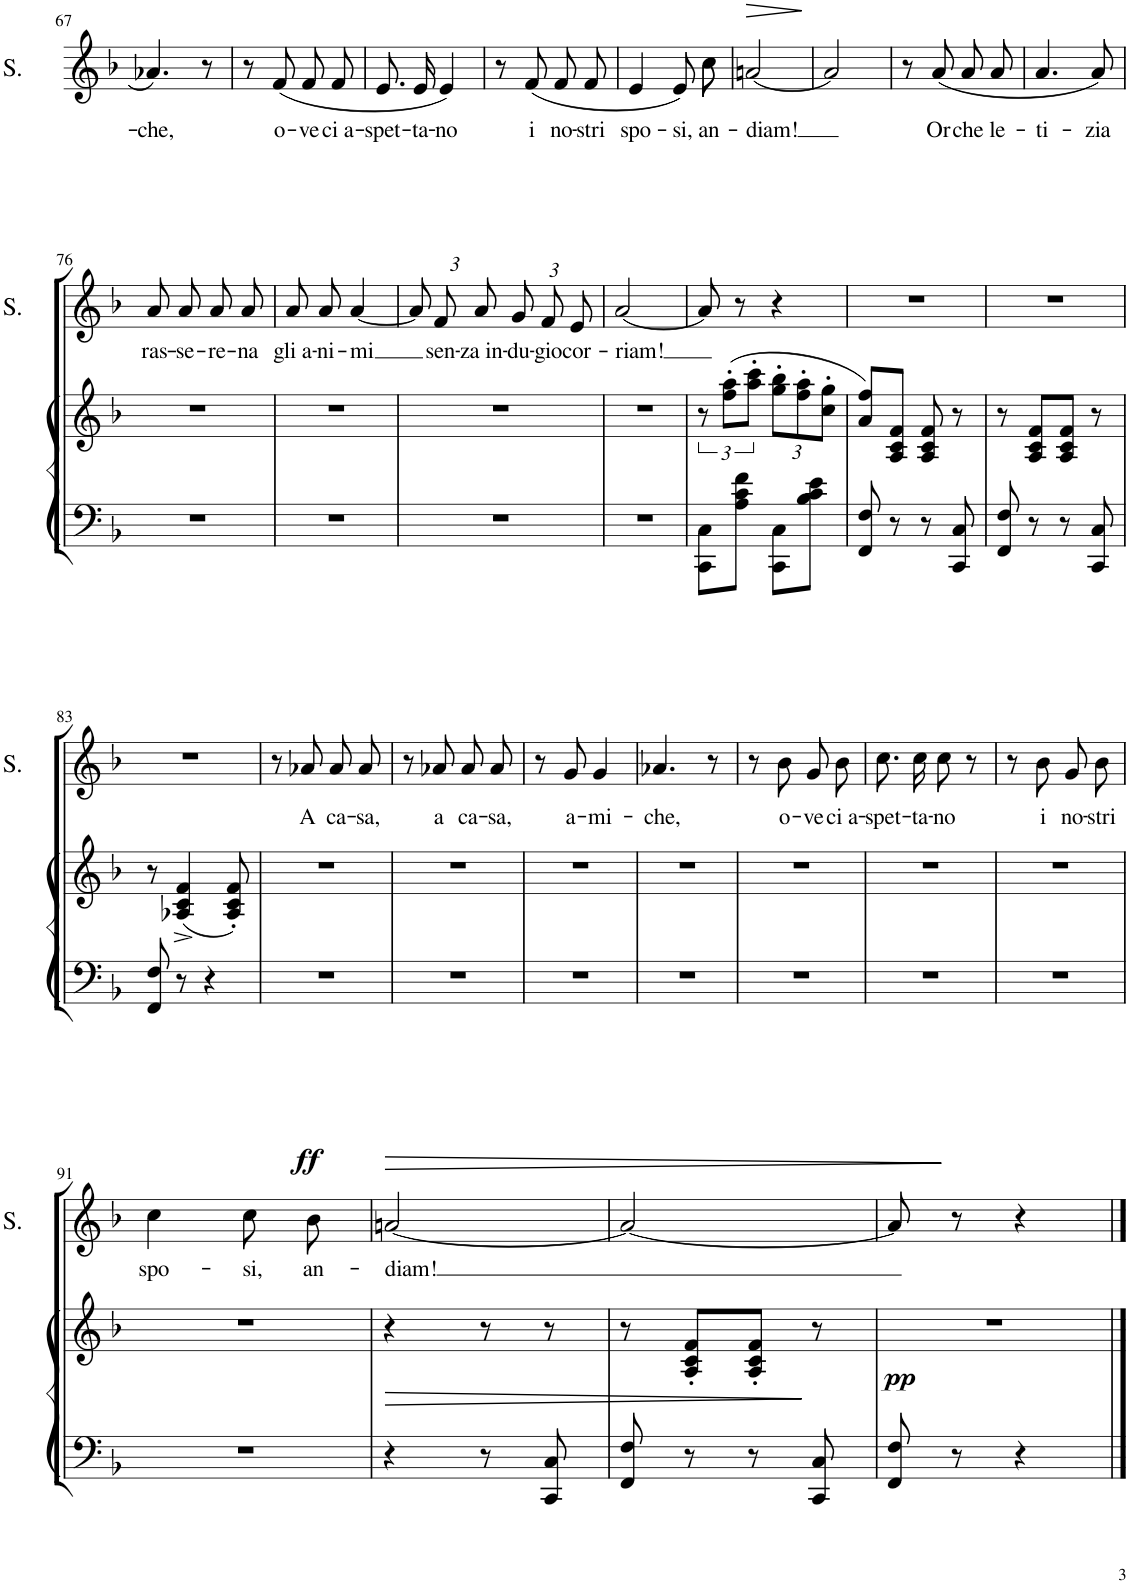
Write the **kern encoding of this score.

**kern	**kern	**dynam	**kern	**text	**dynam
*part2	*part2	*part2	*part1	*part1	*part1
*staff3	*staff2	*staff2/3	*staff1	*staff1	*staff1
*I"Piano	*	*	*I"Soprano	*	*
*I'Pno	*	*	*I'S.	*	*
!!LO:PB:g=z
*clefG2	*clefF4	*	*clefG2	*	*
*k[b-]	*k[b-]	*	*k[b-]	*	*
*M2/4	*M2/4	*	*M2/4	*	*
=67	=67	=67	=67	=67	=67
!	!	!	!	!LO:LY:b	!
2r	2r	.	4.a-X/	-che,	.
.	.	.	8r	.	.
=68	=68	=68	=68	=68	=68
2r	2r	.	8r	.	.
!	!	!	!	!LO:LY:b	!
.	.	.	(8f/	o-	.
!	!	!	!	!LO:LY:b	!
.	.	.	8f/L	-ve	.
!	!	!	!	!LO:LY:b	!
.	.	.	8f/J	ci a-	.
=69	=69	=69	=69	=69	=69
!	!	!	!	!LO:LY:b	!
2r	2r	.	8.e/L	-spet-	.
!	!	!	!	!LO:LY:b	!
.	.	.	16e/Jk	-ta-	.
!	!	!	!	!LO:LY:b	!
.	.	.	4e/)	-no	.
=70	=70	=70	=70	=70	=70
2r	2r	.	8r	.	.
!	!	!	!	!LO:LY:b	!
.	.	.	(8f/	i	.
!	!	!	!	!LO:LY:b	!
.	.	.	8f/L	no-	.
!	!	!	!	!LO:LY:b	!
.	.	.	8f/J	-stri	.
=71	=71	=71	=71	=71	=71
!	!	!	!	!LO:LY:b	!
*	*	*	*^	*	*
2r	2r	.	4e/	4.ryy	spo-	.
!	!	!	!	!	!LO:LY:b	!
.	.	.	8e/L)	.	-si,	.
!	!	!	!	!	!LO:LY:b	!
.	.	.	8cc/J	8cc\	an-	.
=72	=72	=72	=72	=72	=72	=72
!	!	!	!	!	!LO:LY:b	!LO:HP:b
*	*	*	*v	*v	*	*
2r	2r	.	[2an/	-diam!	>
.	.	.	.	.	]
=73	=73	=73	=73	=73	=73
2r	2r	.	2a/]	.	.
=74	=74	=74	=74	=74	=74
2r	2r	.	8r	.	.
!	!	!	!	!LO:LY:b	!
.	.	.	(8a/	Or	.
!	!	!	!	!LO:LY:b	!
.	.	.	8a/L	che	.
!	!	!	!	!LO:LY:b	!
.	.	.	8a/J	le-	.
=75	=75	=75	=75	=75	=75
!	!	!	!	!LO:LY:b	!
2r	2r	.	4.a/	-ti-	.
!	!	!	!	!LO:LY:b	!
.	.	.	8a/)	-zia	.
!!LO:LB:g=z
=76	=76	=76	=76	=76	=76
*clefF4	*	*	*	*	*
!	!	!	!	!LO:LY:b	!
2r	2r	.	8a/L	ras-	.
!	!	!	!	!LO:LY:b	!
.	.	.	8a/J	-se-	.
!	!	!	!	!LO:LY:b	!
.	.	.	8a/L	-re-	.
!	!	!	!	!LO:LY:b	!
.	.	.	8a/J	-na	.
=77	=77	=77	=77	=77	=77
!	!	!	!	!LO:LY:b	!
2r	2r	.	8a/L	gli a-	.
!	!	!	!	!LO:LY:b	!
.	.	.	8a/J	-ni-	.
!	!	!	!	!LO:LY:b	!
.	.	.	[4a/	-mi	.
=78	=78	=78	=78	=78	=78
*	*	*	*Xbrackettup	*	*
2r	2r	.	12a/L]	.	.
!	!	!	!	!LO:LY:b	!
.	.	.	12f/	sen-	.
!	!	!	!	!LO:LY:b	!
.	.	.	12a/J	-za in-	.
!	!	!	!	!LO:LY:b	!
.	.	.	12g/L	-du-	.
!	!	!	!	!LO:LY:b	!
.	.	.	12f/	-gio	.
!	!	!	!	!LO:LY:b	!
.	.	.	12e/J	cor-	.
=79	=79	=79	=79	=79	=79
!	!	!	!	!LO:LY:b	!
2r	2r	.	[2a/	-riam!	.
=80	=80	=80	=80	=80	=80
8CC\ 8C\L	12r	.	8a/]	.	.
.	(12ff\' 12aa\'L	.	.	.	.
8A\ 8c\ 8f\J	.	.	8r	.	.
.	12aa\' 12ccc\'J	.	.	.	.
*	*Xbrackettup	*	*	*	*
8CC\ 8C\L	12gg\' 12bb-\'L	.	4r	.	.
.	12ff\' 12aa\'	.	.	.	.
8B-\ 8c\ 8e\J	.	.	.	.	.
.	12cc\' 12gg\'J	.	.	.	.
=81	=81	=81	=81	=81	=81
8FF/ 8F/	8a/ 8ff/L)	.	2r	.	.
8r	8A/ 8c/ 8f/J	.	.	.	.
8r	8A/ 8c/ 8f/	.	.	.	.
8CC/ 8C/	8r	.	.	.	.
=82	=82	=82	=82	=82	=82
8FF/ 8F/	8r	.	2r	.	.
8r	8A/ 8c/ 8f/L	.	.	.	.
8r	8A/ 8c/ 8f/J	.	.	.	.
8CC/ 8C/	8r	.	.	.	.
!!LO:LB:g=z
=83	=83	=83	=83	=83	=83
8FF/ 8F/	8r	.	2r	.	.
8r	(4A-X/^ 4c/^ 4f/^	.	.	.	.
4r	.	.	.	.	.
.	8A-/' 8c/' 8f/')	.	.	.	.
=84	=84	=84	=84	=84	=84
2r	2r	.	8r	.	.
!	!	!	!	!LO:LY:b	!
.	.	.	8a-X/	A	.
!	!	!	!	!LO:LY:b	!
.	.	.	8a-/L	ca-	.
!	!	!	!	!LO:LY:b	!
.	.	.	8a-/J	-sa,	.
=85	=85	=85	=85	=85	=85
2r	2r	.	8r	.	.
!	!	!	!	!LO:LY:b	!
.	.	.	8a-X/	a	.
!	!	!	!	!LO:LY:b	!
.	.	.	8a-/L	ca-	.
!	!	!	!	!LO:LY:b	!
.	.	.	8a-/J	-sa,	.
=86	=86	=86	=86	=86	=86
2r	2r	.	8r	.	.
!	!	!	!	!LO:LY:b	!
.	.	.	8g/	a-	.
!	!	!	!	!LO:LY:b	!
.	.	.	4g/	-mi-	.
=87	=87	=87	=87	=87	=87
!	!	!	!	!LO:LY:b	!
2r	2r	.	4.a-X/	-che,	.
.	.	.	8r	.	.
=88	=88	=88	=88	=88	=88
2r	2r	.	8r	.	.
!	!	!	!	!LO:LY:b	!
.	.	.	8b-\	o-	.
!	!	!	!	!LO:LY:b	!
.	.	.	8g/L	-ve	.
!	!	!	!	!LO:LY:b	!
.	.	.	8b-/J	ci a-	.
=89	=89	=89	=89	=89	=89
!	!	!	!	!LO:LY:b	!
2r	2r	.	8.cc\L	-spet-	.
!	!	!	!	!LO:LY:b	!
.	.	.	16cc\Jk	-ta-	.
!	!	!	!	!LO:LY:b	!
.	.	.	8cc\	-no	.
.	.	.	8r	.	.
=90	=90	=90	=90	=90	=90
2r	2r	.	8r	.	.
!	!	!	!	!LO:LY:b	!
.	.	.	8b-\	i	.
!	!	!	!	!LO:LY:b	!
.	.	.	8g/L	no-	.
!	!	!	!	!LO:LY:b	!
.	.	.	8b-/J	-stri	.
!!LO:LB:g=z
=91	=91	=91	=91	=91	=91
!	!	!	!	!LO:LY:b	!
2r	2r	.	4cc\	spo-	.
!	!	!	!	!LO:LY:b	!
.	.	.	8cc\L	-si,	.
!	!	!	!	!LO:LY:b	!LO:DY:a
.	.	.	8b-\J	an-	ff
=92	=92	=92	=92	=92	=92
!	!	!LO:HP:b	!	!LO:LY:b	!LO:HP:b
4r	4r	>	[2an/	-diam!	>
8r	8r	.	.	.	.
8CC/ 8C/	8r	.	.	.	.
=93	=93	=93	=93	=93	=93
8FF/ 8F/	8r	.	2a/_	.	.
8r	8A/' 8c/' 8f/'L	.	.	.	.
8r	8A/' 8c/' 8f/'J	.	.	.	.
8CC/ 8C/	8r	]	.	.	.
=94	=94	=94	=94	=94	=94
!	!	!LO:DY:b	!	!	!
8FF/ 8F/	2r	pp	8a/]	.	.
8r	.	.	8r	.	]
4r	.	.	4r	.	.
==	==	==	==	==	==
*-	*-	*-	*-	*-	*-
